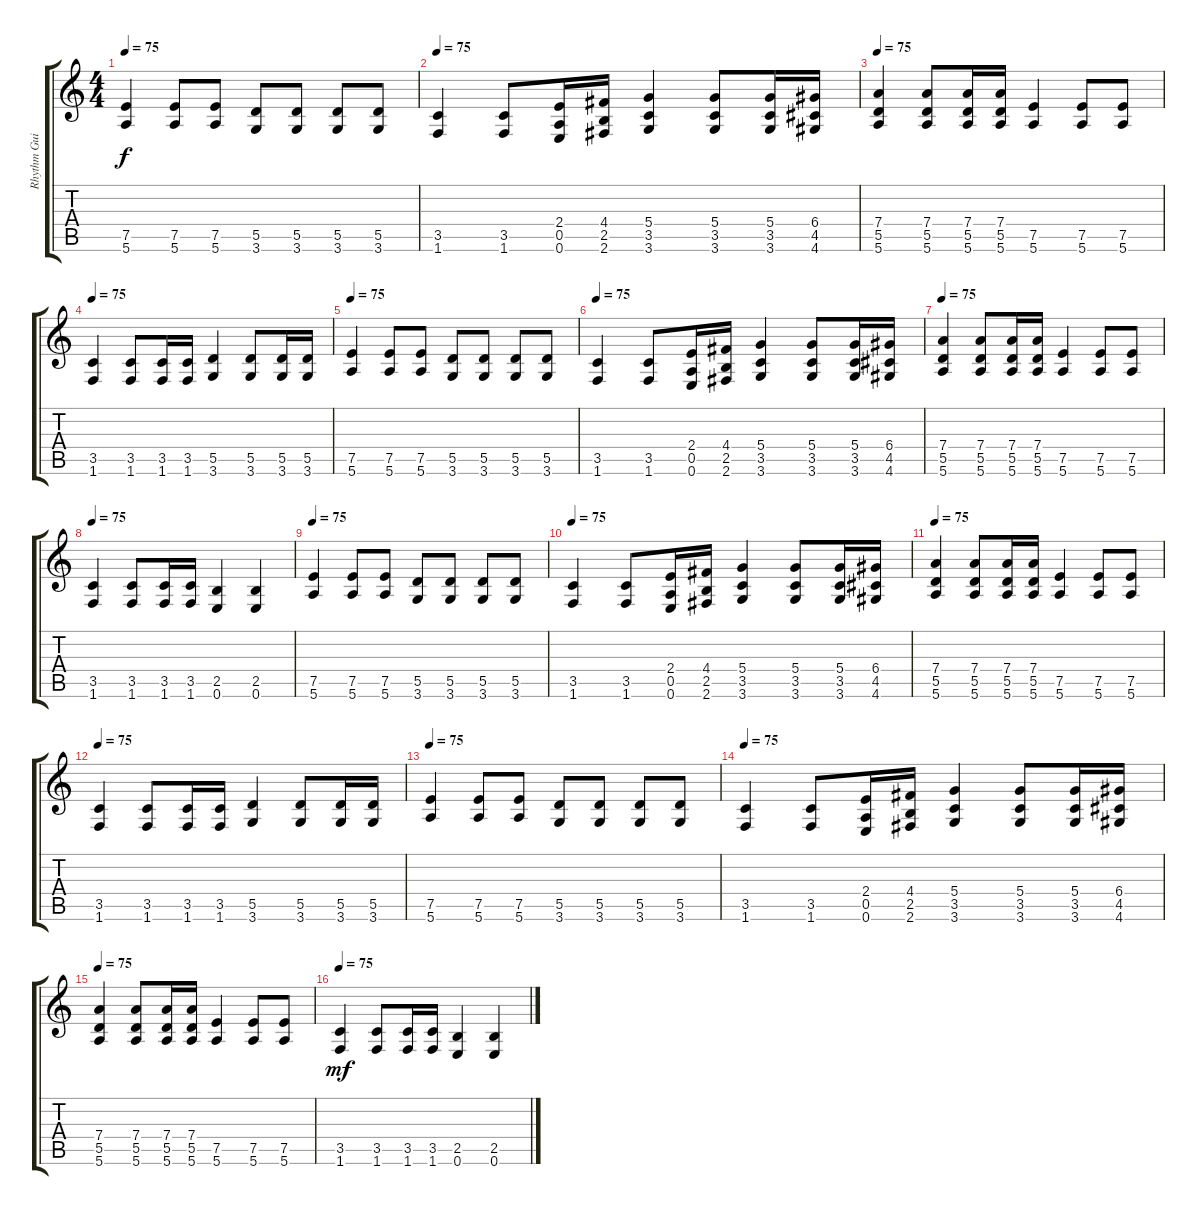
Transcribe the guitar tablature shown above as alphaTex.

\track ("Rhythm Guitar" "Rhythm Gui") {instrument overdrivenguitar}
\staff {score tabs}
\tuning (E4 B3 G3 D3 A2 E2) {hide}
\ts (4 4)
\tempo 75
\clef g2
\ks c
(7.5 5.6).4{dy f} (7.5 5.6).8 (7.5 5.6).8 (5.5 3.6).8 (5.5 3.6).8 (5.5 3.6).8 (5.5 3.6).8 |
\tempo 75
(3.5 1.6).4 (3.5 1.6).8 (2.4 0.5 0.6).16 (4.4 2.5 2.6).16 (5.4 3.5 3.6).4 (5.4 3.5 3.6).8 (5.4 3.5 3.6).16 (6.4 4.5 4.6).16 |
\tempo 75
(7.4 5.5 5.6).4 (7.4 5.5 5.6).8 (7.4 5.5 5.6).16 (7.4 5.5 5.6).16 (7.5 5.6).4 (7.5 5.6).8 (7.5 5.6).8 |
\tempo 75
(3.5 1.6).4 (3.5 1.6).8 (3.5 1.6).16 (3.5 1.6).16 (5.5 3.6).4 (5.5 3.6).8 (5.5 3.6).16 (5.5 3.6).16 |
\tempo 75
(7.5 5.6).4 (7.5 5.6).8 (7.5 5.6).8 (5.5 3.6).8 (5.5 3.6).8 (5.5 3.6).8 (5.5 3.6).8 |
\tempo 75
(3.5 1.6).4 (3.5 1.6).8 (2.4 0.5 0.6).16 (4.4 2.5 2.6).16 (5.4 3.5 3.6).4 (5.4 3.5 3.6).8 (5.4 3.5 3.6).16 (6.4 4.5 4.6).16 |
\tempo 75
(7.4 5.5 5.6).4 (7.4 5.5 5.6).8 (7.4 5.5 5.6).16 (7.4 5.5 5.6).16 (7.5 5.6).4 (7.5 5.6).8 (7.5 5.6).8 |
\tempo 75
(3.5 1.6).4 (3.5 1.6).8 (3.5 1.6).16 (3.5 1.6).16 (2.5 0.6).4 (2.5 0.6).4 |
\tempo 75
(7.5 5.6).4 (7.5 5.6).8 (7.5 5.6).8 (5.5 3.6).8 (5.5 3.6).8 (5.5 3.6).8 (5.5 3.6).8 |
\tempo 75
(3.5 1.6).4 (3.5 1.6).8 (2.4 0.5 0.6).16 (4.4 2.5 2.6).16 (5.4 3.5 3.6).4 (5.4 3.5 3.6).8 (5.4 3.5 3.6).16 (6.4 4.5 4.6).16 |
\tempo 75
(7.4 5.5 5.6).4 (7.4 5.5 5.6).8 (7.4 5.5 5.6).16 (7.4 5.5 5.6).16 (7.5 5.6).4 (7.5 5.6).8 (7.5 5.6).8 |
\tempo 75
(3.5 1.6).4 (3.5 1.6).8 (3.5 1.6).16 (3.5 1.6).16 (5.5 3.6).4 (5.5 3.6).8 (5.5 3.6).16 (5.5 3.6).16 |
\tempo 75
(7.5 5.6).4 (7.5 5.6).8 (7.5 5.6).8 (5.5 3.6).8 (5.5 3.6).8 (5.5 3.6).8 (5.5 3.6).8 |
\tempo 75
(3.5 1.6).4 (3.5 1.6).8 (2.4 0.5 0.6).16 (4.4 2.5 2.6).16 (5.4 3.5 3.6).4 (5.4 3.5 3.6).8 (5.4 3.5 3.6).16 (6.4 4.5 4.6).16 |
\tempo 75
(7.4 5.5 5.6).4 (7.4 5.5 5.6).8 (7.4 5.5 5.6).16 (7.4 5.5 5.6).16 (7.5 5.6).4 (7.5 5.6).8 (7.5 5.6).8 |
\tempo 75
(3.5 1.6).4{dy mf} (3.5 1.6).8 (3.5 1.6).16 (3.5 1.6).16 (2.5 0.6).4 (2.5 0.6).4
